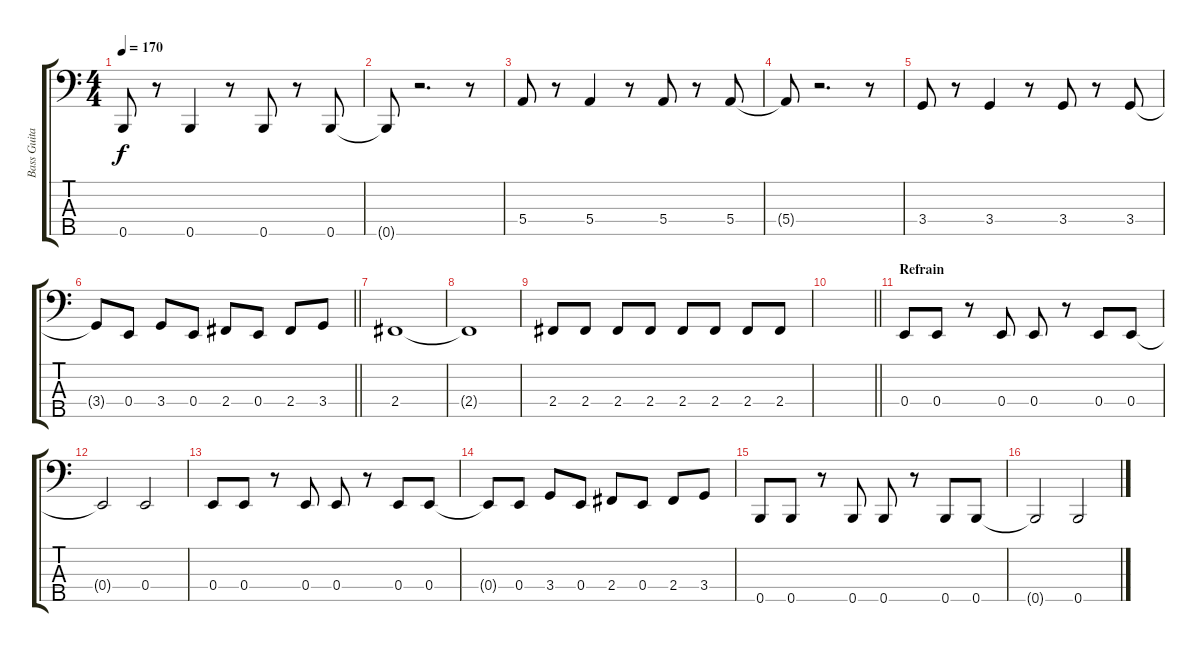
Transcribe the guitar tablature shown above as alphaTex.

\track ("Bass Guitar" "Bass Guita") {instrument electricbassfinger}
\staff {score tabs}
\tuning (G2 D2 A1 E1 B0) {hide}
\ts (4 4)
\tempo 170
\clef f4
\ks c
0.5.8{dy f} r.8 0.5.4 r.8 0.5.8 r.8 0.5.8 |
0.5{t}.8 r.2{d} r.8 |
5.4.8 r.8 5.4.4 r.8 5.4.8 r.8 5.4.8 |
5.4{t}.8 r.2{d} r.8 |
3.4.8 r.8 3.4.4 r.8 3.4.8 r.8 3.4.8 |
\barLineRight lightlight
3.4{t}.8 0.4.8 3.4.8 0.4.8 2.4.8 0.4.8 2.4.8 3.4.8 |
2.4.1 |
2.4{t}.1 |
2.4.8 2.4.8 2.4.8 2.4.8 2.4.8 2.4.8 2.4.8 2.4.8 |
\barLineRight lightlight
|
\section ("" "Refrain")
0.4.8 0.4.8 r.8 0.4.8 0.4.8 r.8 0.4.8 0.4.8 |
0.4{t}.2 0.4.2 |
0.4.8 0.4.8 r.8 0.4.8 0.4.8 r.8 0.4.8 0.4.8 |
0.4{t}.8 0.4.8 3.4.8 0.4.8 2.4.8 0.4.8 2.4.8 3.4.8 |
0.5.8 0.5.8 r.8 0.5.8 0.5.8 r.8 0.5.8 0.5.8 |
0.5{t}.2 0.5.2
